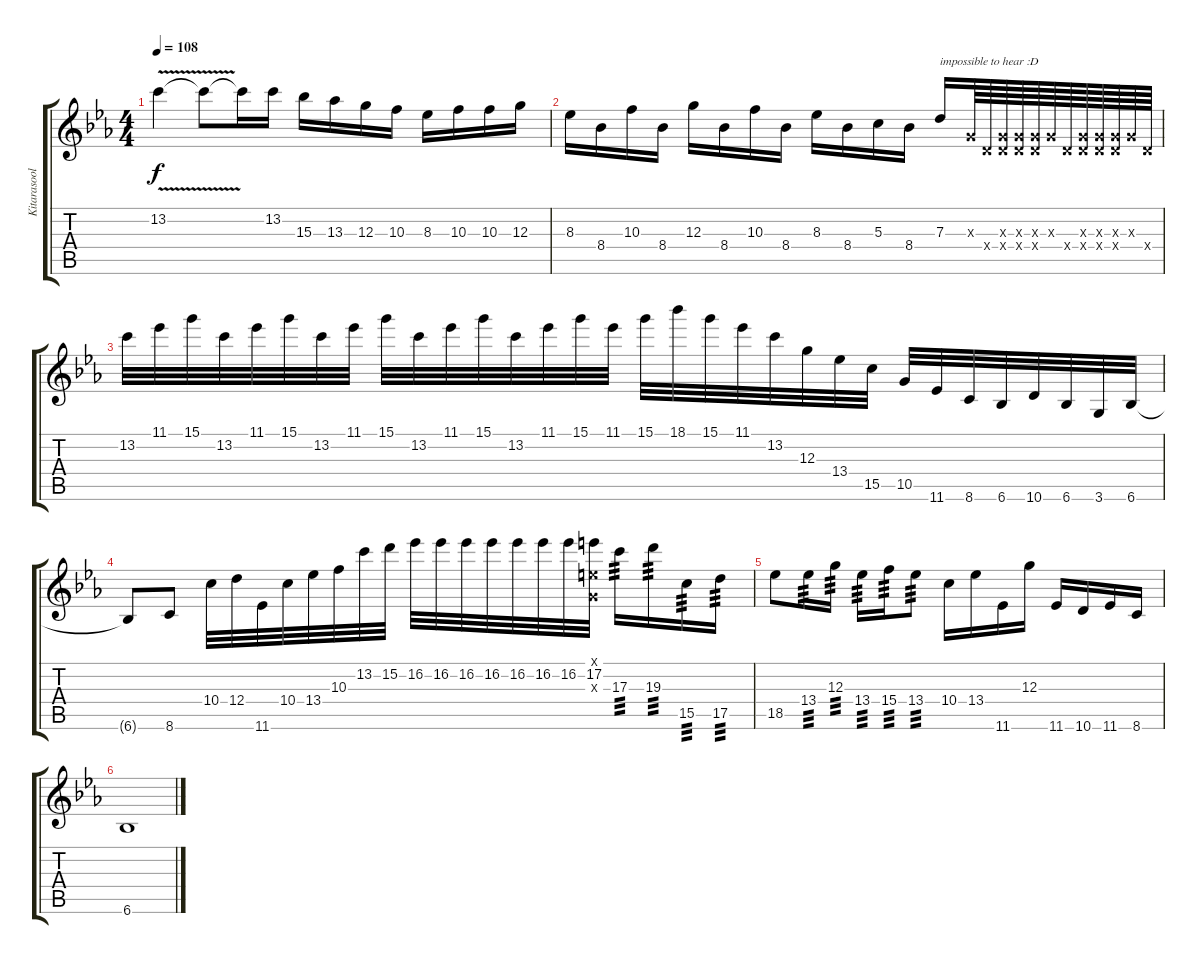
\track ("Kitarasoolo" "Kitarasool") {instrument overdrivenguitar}
\staff {score tabs}
\tuning (E4 B3 G3 D3 A2 E2) {hide}
\ts (4 4)
\tempo 108
\clef g2
\ks cminor
13.2{v}.4{dy f} 13.2{t}.8 13.2{t}.16 13.2.16 15.3.16 13.3.16 12.3.16 10.3.16 8.3.16 10.3.16 10.3.16 12.3.16 |
8.3.16 8.4.16 10.3.16 8.4.16 12.3.16 8.4.16 10.3.16 8.4.16 8.3.16 8.4.16 5.3.16 8.4.16 7.3.16{txt "impossible to hear :D"} 0.3{x}.64 0.4{x}.64 (0.3{x} 0.4{x}).64 (0.3{x} 0.4{x}).64 (0.3{x} 0.4{x}).64 0.3{x}.64 0.4{x}.64 (0.3{x} 0.4{x}).64 (0.3{x} 0.4{x}).64 (0.3{x} 0.4{x}).64 0.3{x}.64 0.4{x}.64 |
13.2.32 11.1.32 15.1.32 13.2.32 11.1.32 15.1.32 13.2.32 11.1.32 15.1.32 13.2.32 11.1.32 15.1.32 13.2.32 11.1.32 15.1.32 11.1.32 15.1.32 18.1.32 15.1.32 11.1.32 13.2.32 12.3.32 13.4.32 15.5.32 10.5.32 11.6.32 8.6.32 6.6.32 10.6.32 6.6.32 3.6.32 6.6.32 |
6.6{t}.8 8.6.8 10.4.32 12.4.32 11.6.32 10.4.32 13.4.32 10.3.32 13.2.32 15.2.32 16.2.32 16.2.32 16.2.32 16.2.32 16.2.32 16.2.32 16.2.32 (0.1{x} 17.2 0.3{x}).32 17.3.16{tp 3} 19.3.16{tp 3} 15.5.16{tp 3} 17.5.16{tp 3} |
18.5.8 13.4.16{tp 3} 12.3.16{tp 3} 13.4.16{tp 3} 15.4.16{tp 3} 13.4.8{tp 3} 10.4.16 13.4.16 11.6.16 12.3.16 11.6.16 10.6.16 11.6.16 8.6.16 |
6.6.1
